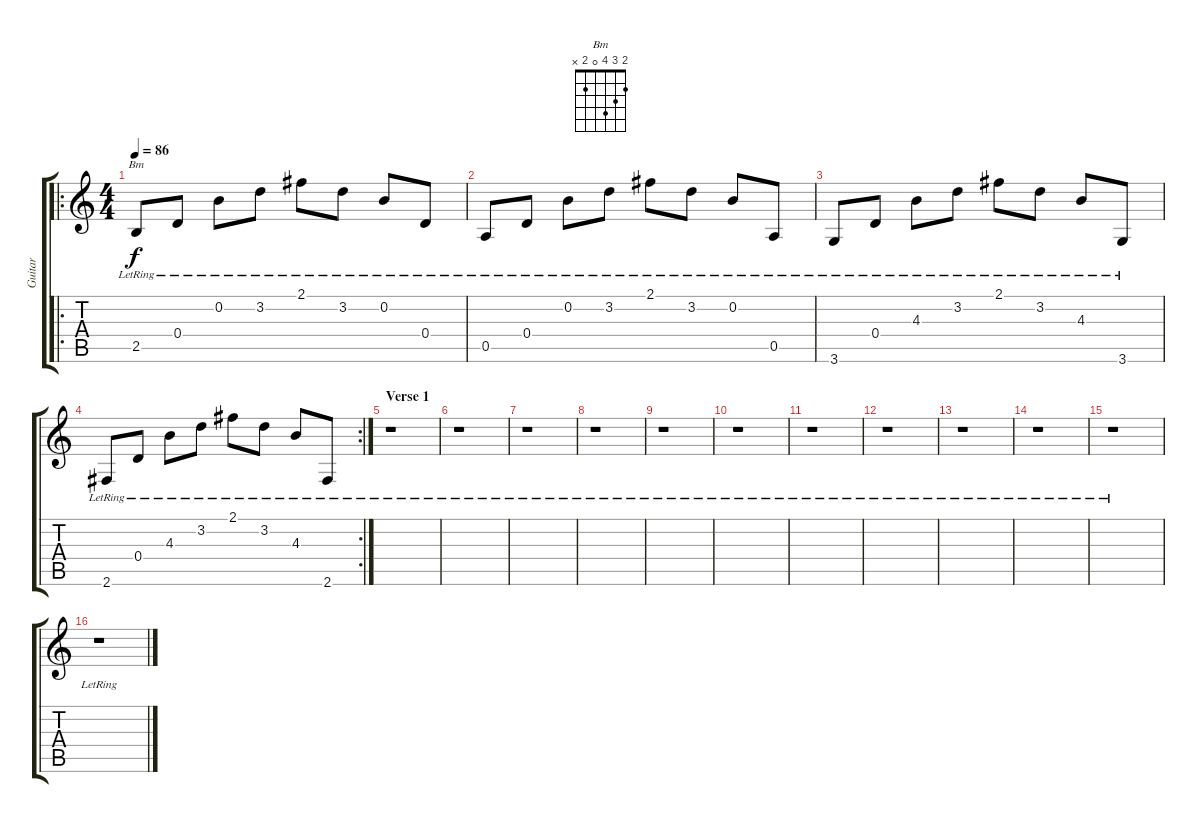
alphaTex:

\track ("Guitar" "Guitar") {instrument electricguitarclean}
\staff {score tabs}
\tuning (E4 B3 G3 D3 A2 E2) {hide}
\chord ("Bm" 2 3 4 0 2 x)
\ro
\ts (4 4)
\tempo 86
\clef g2
\ks c
2.5{lr}.8{ch "Bm" dy f} 0.4{lr}.8 0.2{lr}.8 3.2{lr}.8 2.1{lr}.8 3.2{lr}.8 0.2{lr}.8 0.4{lr}.8 |
0.5{lr}.8 0.4{lr}.8 0.2{lr}.8 3.2{lr}.8 2.1{lr}.8 3.2{lr}.8 0.2{lr}.8 0.5{lr}.8 |
3.6{lr}.8 0.4{lr}.8 4.3{lr}.8 3.2{lr}.8 2.1{lr}.8 3.2{lr}.8 4.3{lr}.8 3.6{lr}.8 |
\rc 2
2.6{lr}.8 0.4{lr}.8 4.3{lr}.8 3.2{lr}.8 2.1{lr}.8 3.2{lr}.8 4.3{lr}.8 2.6{lr}.8 |
\section ("" "Verse 1")
r.1 |
r.1 |
r.1 |
r.1 |
r.1 |
r.1 |
r.1 |
r.1 |
r.1 |
r.1 |
r.1 |
r.1
